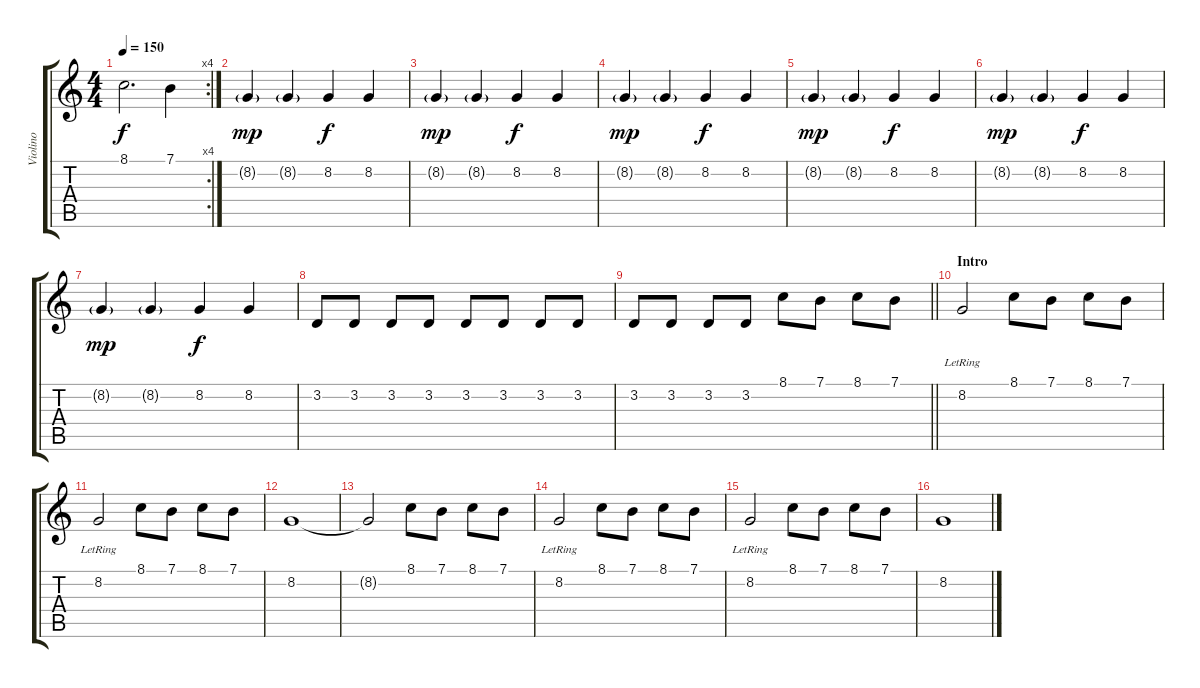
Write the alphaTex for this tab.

\track ("Violino" "Violino") {instrument violin}
\staff {score tabs}
\tuning (E4 B3 G3 D3 A2 E2) {hide}
\rc 4
\ts (4 4)
\tempo 150
\clef g2
\ks c
8.1.2{d dy f} 7.1.4 |
8.2{g}.4{dy mp} 8.2{g}.4 8.2.4{dy f} 8.2.4 |
8.2{g}.4{dy mp} 8.2{g}.4 8.2.4{dy f} 8.2.4 |
8.2{g}.4{dy mp} 8.2{g}.4 8.2.4{dy f} 8.2.4 |
8.2{g}.4{dy mp} 8.2{g}.4 8.2.4{dy f} 8.2.4 |
8.2{g}.4{dy mp} 8.2{g}.4 8.2.4{dy f} 8.2.4 |
8.2{g}.4{dy mp} 8.2{g}.4 8.2.4{dy f} 8.2.4 |
3.2.8 3.2.8 3.2.8 3.2.8 3.2.8 3.2.8 3.2.8 3.2.8 |
\barLineRight lightlight
3.2.8 3.2.8 3.2.8 3.2.8 8.1.8 7.1.8 8.1.8 7.1.8 |
\section ("" "Intro")
8.2{lr}.2 8.1.8 7.1.8 8.1.8 7.1.8 |
8.2{lr}.2 8.1.8 7.1.8 8.1.8 7.1.8 |
8.2.1 |
8.2{t}.2 8.1.8 7.1.8 8.1.8 7.1.8 |
8.2{lr}.2 8.1.8 7.1.8 8.1.8 7.1.8 |
8.2{lr}.2 8.1.8 7.1.8 8.1.8 7.1.8 |
8.2.1
